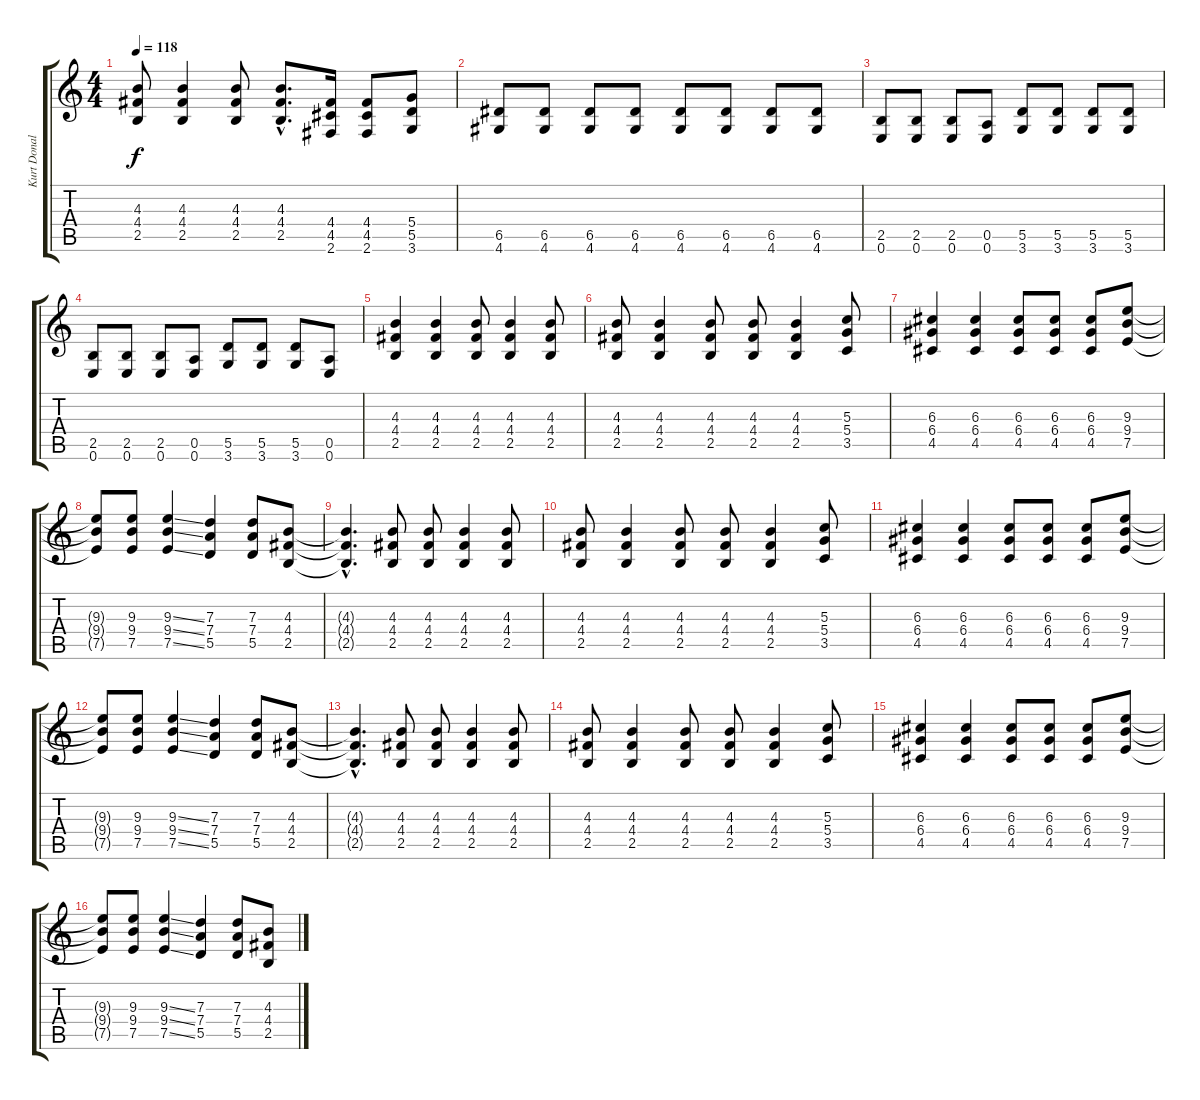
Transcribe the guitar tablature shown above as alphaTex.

\track ("Kurt Donald Cobain (Guitare)" "Kurt Donal") {instrument electricguitarmuted}
\staff {score tabs}
\tuning (E4 B3 G3 D3 A2 E2) {hide}
\ts (4 4)
\tempo 118
\clef g2
\ks c
(4.3 4.4 2.5).8{dy f} (4.3 4.4 2.5).4 (4.3 4.4 2.5).8 (4.3{hac} 4.4{hac} 2.5{hac}).8{d} (4.4 4.5 2.6).16 (4.4 4.5 2.6).8 (5.4 5.5 3.6).8 |
(6.5 4.6).8{volume 16 instrument electricguitarmuted} (6.5 4.6).8 (6.5 4.6).8 (6.5 4.6).8 (6.5 4.6).8 (6.5 4.6).8 (6.5 4.6).8 (6.5 4.6).8 |
(2.5 0.6).8 (2.5 0.6).8 (2.5 0.6).8 (0.5 0.6).8 (5.5 3.6).8 (5.5 3.6).8 (5.5 3.6).8 (5.5 3.6).8 |
(2.5 0.6).8 (2.5 0.6).8 (2.5 0.6).8 (0.5 0.6).8 (5.5 3.6).8 (5.5 3.6).8 (5.5 3.6).8 (0.5 0.6).8 |
(4.3 4.4 2.5).4{volume 11 instrument distortionguitar} (4.3 4.4 2.5).4 (4.3 4.4 2.5).8 (4.3 4.4 2.5).4 (4.3 4.4 2.5).8 |
(4.3 4.4 2.5).8 (4.3 4.4 2.5).4 (4.3 4.4 2.5).8 (4.3 4.4 2.5).8 (4.3 4.4 2.5).4 (5.3 5.4 3.5).8 |
(6.3 6.4 4.5).4 (6.3 6.4 4.5).4 (6.3 6.4 4.5).8 (6.3 6.4 4.5).8 (6.3 6.4 4.5).8 (9.3 9.4 7.5).8 |
(9.3{t} 9.4{t} 7.5{t}).8 (9.3 9.4 7.5).8 (9.3{ss} 9.4{ss} 7.5{ss}).4 (7.3 7.4 5.5).4 (7.3 7.4 5.5).8 (4.3 4.4 2.5).8 |
(4.3{hac t} 4.4{hac t} 2.5{hac t}).4{d} (4.3 4.4 2.5).8 (4.3 4.4 2.5).8 (4.3 4.4 2.5).4 (4.3 4.4 2.5).8 |
(4.3 4.4 2.5).8 (4.3 4.4 2.5).4 (4.3 4.4 2.5).8 (4.3 4.4 2.5).8 (4.3 4.4 2.5).4 (5.3 5.4 3.5).8 |
(6.3 6.4 4.5).4 (6.3 6.4 4.5).4 (6.3 6.4 4.5).8 (6.3 6.4 4.5).8 (6.3 6.4 4.5).8 (9.3 9.4 7.5).8 |
(9.3{t} 9.4{t} 7.5{t}).8 (9.3 9.4 7.5).8 (9.3{ss} 9.4{ss} 7.5{ss}).4 (7.3 7.4 5.5).4 (7.3 7.4 5.5).8 (4.3 4.4 2.5).8 |
(4.3{hac t} 4.4{hac t} 2.5{hac t}).4{d} (4.3 4.4 2.5).8 (4.3 4.4 2.5).8 (4.3 4.4 2.5).4 (4.3 4.4 2.5).8 |
(4.3 4.4 2.5).8 (4.3 4.4 2.5).4 (4.3 4.4 2.5).8 (4.3 4.4 2.5).8 (4.3 4.4 2.5).4 (5.3 5.4 3.5).8 |
(6.3 6.4 4.5).4 (6.3 6.4 4.5).4 (6.3 6.4 4.5).8 (6.3 6.4 4.5).8 (6.3 6.4 4.5).8 (9.3 9.4 7.5).8 |
(9.3{t} 9.4{t} 7.5{t}).8 (9.3 9.4 7.5).8 (9.3{ss} 9.4{ss} 7.5{ss}).4 (7.3 7.4 5.5).4 (7.3 7.4 5.5).8 (4.3 4.4 2.5).8
